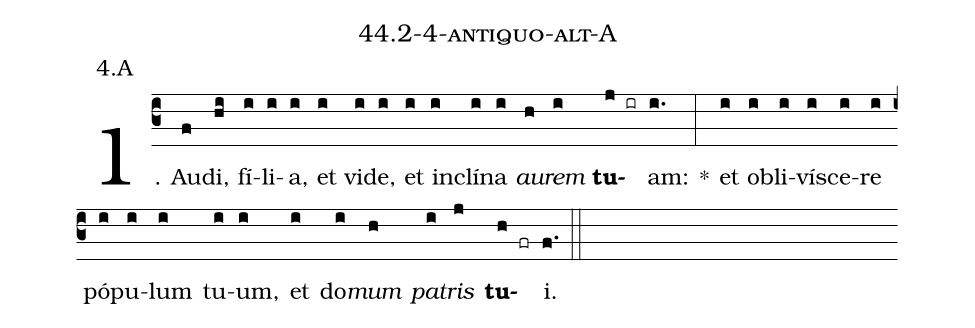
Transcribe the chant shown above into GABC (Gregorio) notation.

name: 44.2-4-antiquo-alt-A;
annotation: 4.A;
%%
(c3)1. Au(f)di,(hi) fí(i)li(i)a,(i) et(i) vi(i)de,(i) et(i) in(i)clí(i)na(i) <i>au</i>(h)<i>rem</i>(i) <b>tu</b>(j ir)am:(i.) *(:) et(i) ob(i)li(i)ví(i)sce(i)re(i) pó(i)pu(i)lum(i) tu(i)um,(i) et(i) do(i)<i>mum</i>(h) <i>pa</i>(i)<i>tris</i>(j) <b>tu</b>(h fr)i.(f.) (::)


%E(i) u(h) o(i) u(j) a(h) e.(f.) (::)
